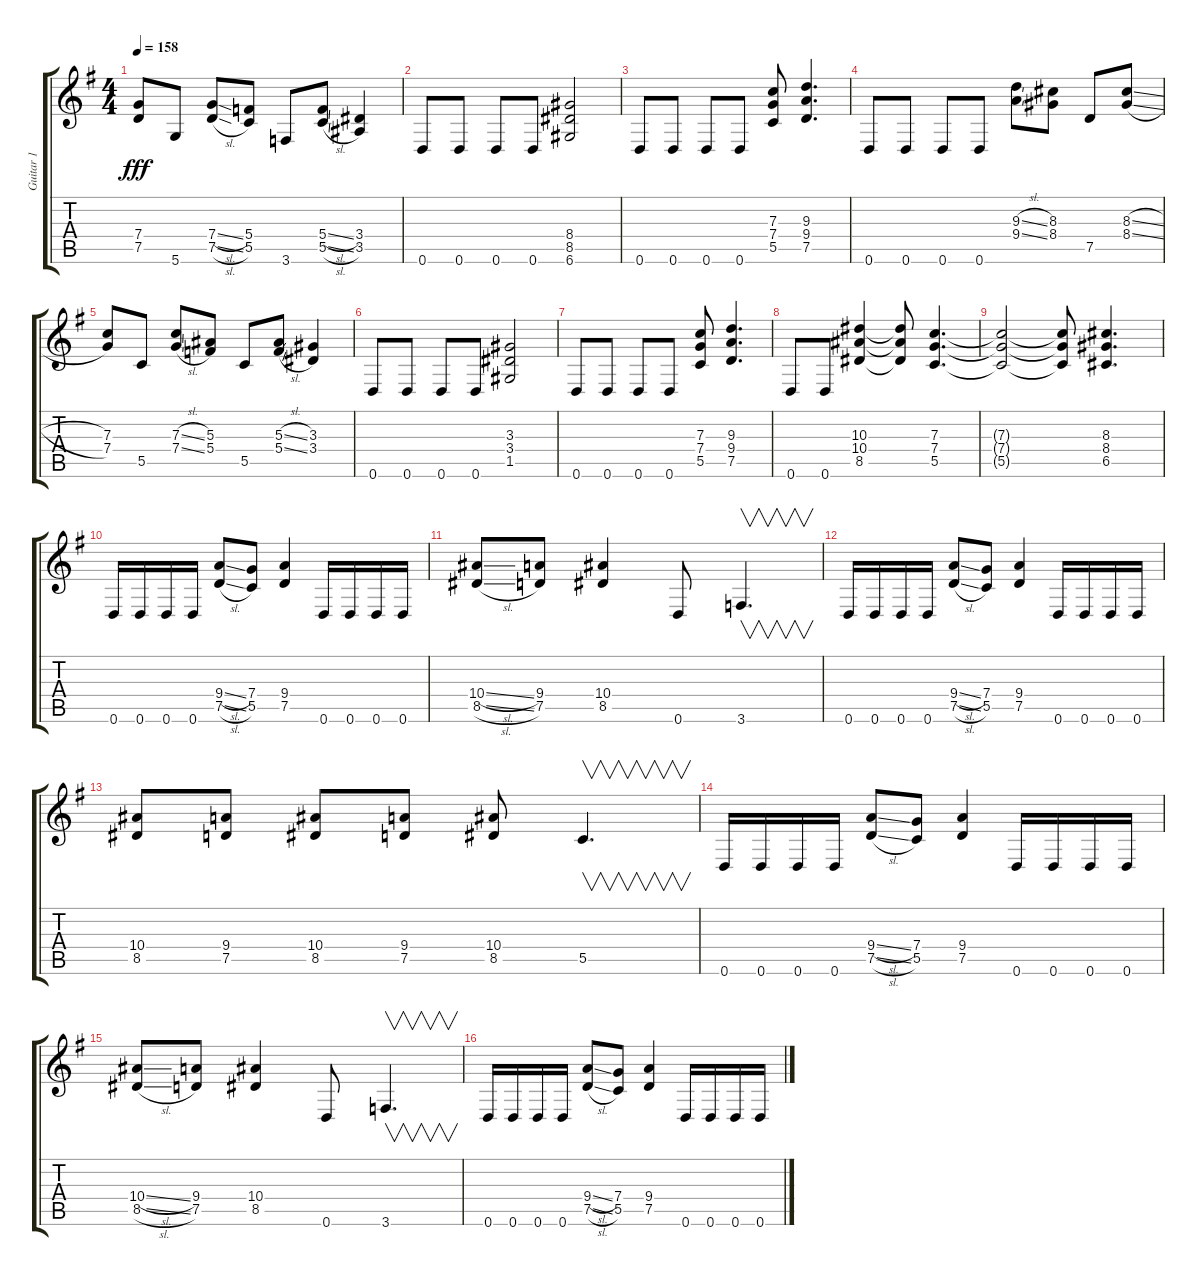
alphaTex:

\track ("Guitar 1" "Guitar 1") {instrument distortionguitar}
\staff {score tabs}
\tuning (D4 A3 F3 C3 G2 D2) {hide}
\ts (4 4)
\tempo 158
\clef g2
\ks g
(7.4 7.5).8{dy fff} 5.6.8 (7.4{sl} 7.5{sl}).8 (5.4 5.5).8 3.6.8 (5.4{sl} 5.5{sl}).8 (3.4 3.5).4 |
0.6.8 0.6.8 0.6.8 0.6.8 (8.4 8.5 6.6).2 |
0.6.8 0.6.8 0.6.8 0.6.8 (7.3 7.4 5.5).8 (9.3 9.4 7.5).4{d} |
0.6.8 0.6.8 0.6.8 0.6.8 (9.3{sl} 9.4{sl}).8 (8.3 8.4).8 7.5.8 (8.3{sl} 8.4{sl}).8 |
(7.3 7.4).8 5.5.8 (7.3{sl} 7.4{sl}).8 (5.3 5.4).8 5.5.8 (5.3{sl} 5.4{sl}).8 (3.3 3.4).4 |
0.6.8 0.6.8 0.6.8 0.6.8 (3.3 3.4 1.5).2 |
0.6.8 0.6.8 0.6.8 0.6.8 (7.3 7.4 5.5).8 (9.3 9.4 7.5).4{d} |
0.6.8 0.6.8 (10.3 10.4 8.5).4 (10.3{t} 10.4{t} 8.5{t}).8 (7.3 7.4 5.5).4{d} |
(7.3{t} 7.4{t} 5.5{t}).2 (7.3{t} 7.4{t} 5.5{t}).8 (8.3 8.4 6.5).4{d} |
0.6.16 0.6.16 0.6.16 0.6.16 (9.4{sl} 7.5{sl}).8 (7.4 5.5).8 (9.4 7.5).4 0.6.16 0.6.16 0.6.16 0.6.16 |
(10.4{sl} 8.5{sl}).8 (9.4 7.5).8 (10.4 8.5).4 0.6.8 3.6.4{v d} |
0.6.16 0.6.16 0.6.16 0.6.16 (9.4{sl} 7.5{sl}).8 (7.4 5.5).8 (9.4 7.5).4 0.6.16 0.6.16 0.6.16 0.6.16 |
(10.4 8.5).8 (9.4 7.5).8 (10.4 8.5).8 (9.4 7.5).8 (10.4 8.5).8 5.5.4{v d} |
0.6.16 0.6.16 0.6.16 0.6.16 (9.4{sl} 7.5{sl}).8 (7.4 5.5).8 (9.4 7.5).4 0.6.16 0.6.16 0.6.16 0.6.16 |
(10.4{sl} 8.5{sl}).8 (9.4 7.5).8 (10.4 8.5).4 0.6.8 3.6.4{v d} |
0.6.16 0.6.16 0.6.16 0.6.16 (9.4{sl} 7.5{sl}).8 (7.4 5.5).8 (9.4 7.5).4 0.6.16 0.6.16 0.6.16 0.6.16
